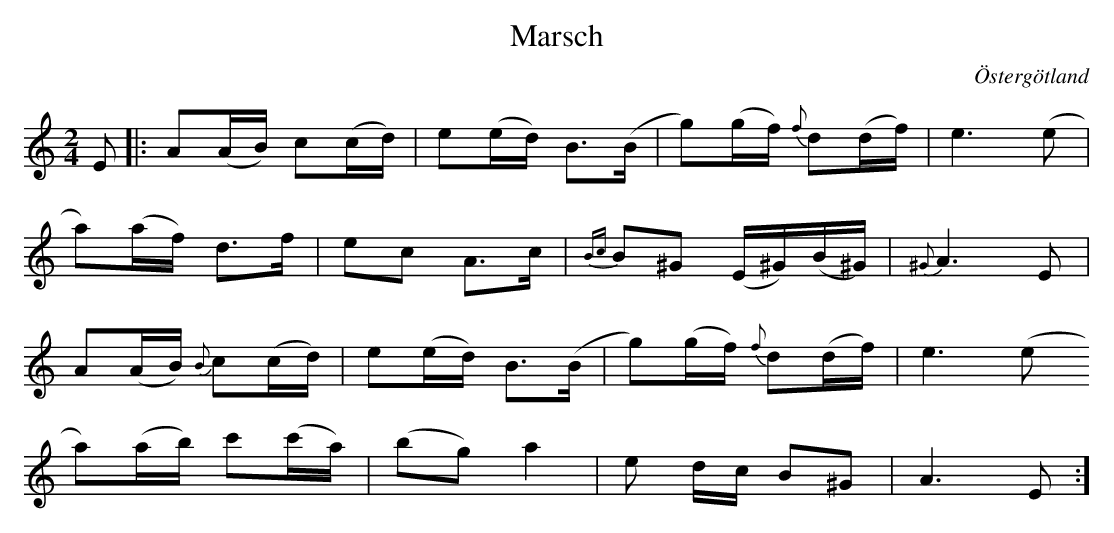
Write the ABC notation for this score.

X:1
T:Marsch
O:Östergötland
M: 2/4
L: 1/16
K: Am
E2 |: A2(AB) c2(cd) | e2(ed) B3(B | g2)(gf){f} d2(df) | e6 (e2 |
a2)(af) d3f | e2c2 A3c |{Bc} B2^G2 (E^G)(B^G)|{^G} A6 E2 |
A2(AB){B} c2(cd) | e2(ed) B3(B | g2)(gf){f} d2(df) | e6 (e2
a2)(ab) c'2(c'a) | (b2g2) a4 | e2 dc B2^G2| A6 E2:]
